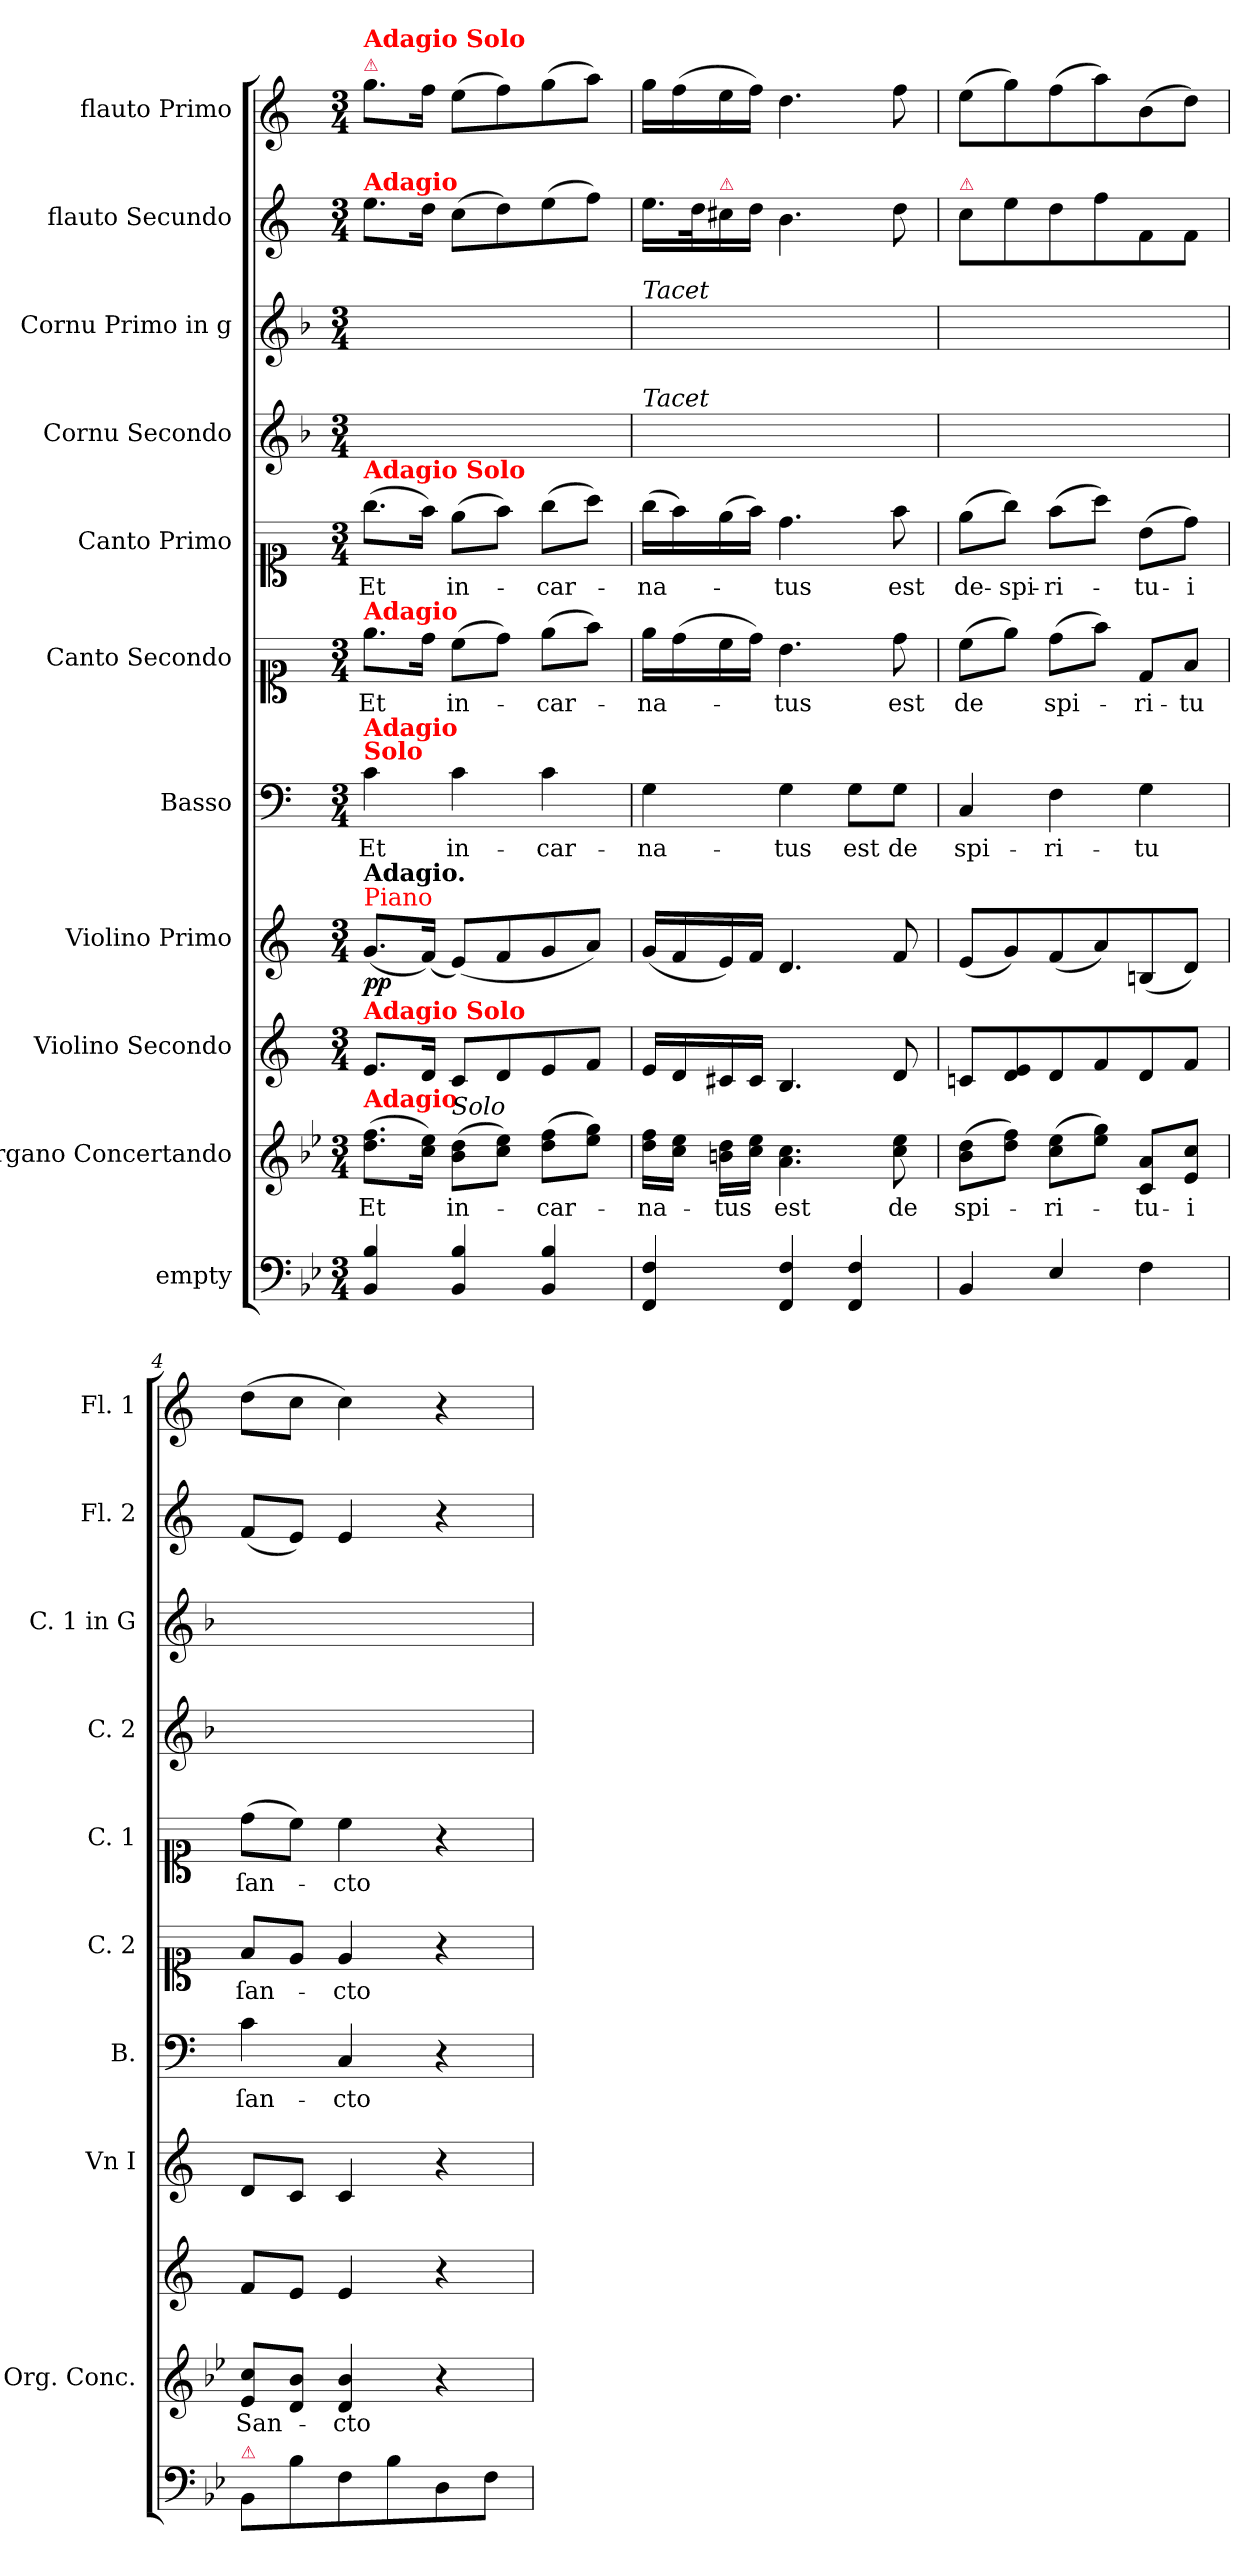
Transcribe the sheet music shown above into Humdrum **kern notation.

**kern	**kern	**text	**dynam	**kern	**dynam	**kern	**dynam	**kern	**text	**kern	**text	**kern	**text	**kern	**kern	**kern	**dynam	**kern	**dynam
*part11	*part10	*part10	*part10	*part9	*part9	*part8	*part8	*part7	*part7	*part6	*part6	*part5	*part5	*part4	*part3	*part2	*part2	*part1	*part1
*staff11	*staff10	*staff10	*staff10	*staff9	*staff9	*staff8	*staff8	*staff7	*staff7	*staff6	*staff6	*staff5	*staff5	*staff4	*staff3	*staff2	*staff2	*staff1	*staff1
*I"empty	*I"Organo Concertando	*	*	*I"Violino Secondo	*	*I"Violino Primo	*	*I"Basso	*	*I"Canto Secondo	*	*I"Canto Primo	*	*I"Cornu Secondo	*I"Cornu Primo in g	*I"flauto Secundo	*	*I"flauto Primo	*
*	*I'Org. Conc.	*	*	*	*	*I'Vn I	*	*I'B.	*	*I'C. 2	*	*I'C. 1	*	*I'C. 2	*I'C. 1 in G	*I'Fl. 2	*	*I'Fl. 1	*
*clefF4	*clefG2	*	*	*clefG2	*	*clefG2	*	*clefF4	*	*clefC1	*	*clefC1	*	*clefG2	*clefG2	*clefG2	*	*clefG2	*
*ITrd-1c-2	*ITrd-1c-2	*	*	*	*	*	*	*	*	*	*	*	*	*ITrd3c5	*ITrd3c5	*	*	*	*
*k[]	*k[]	*	*	*k[]	*	*k[]	*	*k[]	*	*k[]	*	*k[]	*	*k[]	*k[]	*k[]	*	*k[]	*
*M3/4	*M3/4	*	*	*M3/4	*	*M3/4	*	*M3/4	*	*M3/4	*	*M3/4	*	*M3/4	*M3/4	*M3/4	*	*M3/4	*
=1	=1	=1	=1	=1	=1	=1	=1	=1	=1	=1	=1	=1	=1	=1	=1	=1	=1	=1	=1
!	!	!	!	!	!	!	!	!	!	!	!	!	!	!	!	!	!	!LO:TX:a:color=crimson:t=⚠	!
!	!	!	!	!	!	!	!	!	!	!	!	!	!	!	!	!	!	!LO:TX:a:B:color=red:t=Adagio Solo	!
!	!	!	!	!	!	!	!	!	!	!	!	!	!	!	!	!LO:TX:a:B:color=red:t=Adagio	!	!	!
!	!	!	!	!	!	!	!	!	!	!	!	!LO:TX:a:B:color=red:t=Adagio Solo	!	!	!	!	!	!	!
!	!	!	!	!	!	!	!	!	!	!LO:TX:a:B:color=red:t=Adagio	!	!	!	!	!	!	!	!	!
!	!	!	!	!	!	!	!	!LO:TX:a:B:color=red:t=Adagio\nSolo	!	!	!	!	!	!	!	!	!	!	!
!	!	!	!	!	!	!LO:TX:a:color=red:t=Piano	!	!	!	!	!	!	!	!	!	!	!	!	!
!	!	!	!	!	!	!LO:TX:a:B:t=Adagio.	!	!	!	!	!	!	!	!	!	!	!	!	!
!	!	!	!	!LO:TX:a:B:color=red:t=Adagio Solo	!	!	!	!	!	!	!	!	!	!	!	!	!	!	!
!	!LO:TX:a:B:color=red:t=Adagio	!	!	!	!	!	!	!	!	!	!	!	!	!	!	!	!	!	!
!	!	!	!LO:DY:a	!	!LO:DY:b	!	!LO:DY:b	!	!	!	!	!	!	!	!	!	!LO:DY:a	!	!LO:DY:a
4C/ 4c/	(8.ee\ 8.gg\L	Et	Piano	8.e/L	piano.	(8.g/L	pp	4c\	Et	8.ee\L	Et	(8.gg\L	Et	2.ryy	2.ryy	8.ee\L	Pia	8.gg\L	Piano
.	16dd\ 16ff\Jk)	.	.	16d/Jk	.	(16f/Jk)	.	.	.	16dd\Jk	.	16ff\Jk)	.	.	.	16dd\Jk	.	16ff\Jk	.
!	!LO:TX:a:i:t=Solo	!	!	!	!	!	!	!	!	!	!	!	!	!	!	!	!	!	!
4C/ 4c/	(8cc\ 8ee\L	in-	.	8c/L	.	(8e/L)	.	4c\	in-	(8cc\L	in-	(8ee\L	in-	.	.	(8cc\L	.	(8ee\L	.
.	8dd\ 8ff\J)	.	.	8d/	.	8f/	.	.	.	8dd\J)	.	8ff\J)	.	.	.	8dd\)	.	8ff\)	.
4C/ 4c/	(8ee\ 8gg\L	-car-	.	8e/	.	8g/	.	4c\	-car-	(8ee\L	-car-	(8gg\L	-car-	.	.	(8ee\	.	(8gg\	.
.	8ff\ 8aa\J)	.	.	8f/J	.	8a/J)	.	.	.	8ff\J)	.	8aa\J)	.	.	.	8ff\J)	.	8aa\J)	.
=2	=2	=2	=2	=2	=2	=2	=2	=2	=2	=2	=2	=2	=2	=2	=2	=2	=2	=2	=2
!	!	!	!	!	!	!	!	!	!	!	!	!	!	!	!LO:TX:a:i:t=Tacet	!	!	!	!
!	!	!	!	!	!	!	!	!	!	!	!	!	!	!LO:TX:a:i:t=Tacet	!	!	!	!	!
4GG/ 4G/	16ee\ 16gg\LL	-na-	.	16e/LL	.	(16g/LL	.	4G\	-na-	16ee\LL	-na-	(16gg\LL	-na-	2.ryy	2.ryy	16.ee\LL	.	16gg\LL	.
.	16dd\ 16ff\JJ	.	.	16d/	.	16f/	.	.	.	(16dd\	.	16ff\)	.	.	.	.	.	(16ff\	.
.	.	.	.	.	.	.	.	.	.	.	.	.	.	.	.	32dd\K	.	.	.
!	!	!	!	!	!	!	!	!	!	!	!	!	!	!	!	!LO:TX:a:color=crimson:t=⚠	!	!	!
.	16cc#X\ 16ee\LL	-tus	.	16c#X/	.	16e/)	.	.	.	16cc\	.	(16ee\	.	.	.	16cc#X\	.	16ee\	.
.	16dd\ 16ff\JJ	.	.	16c#/JJ	.	16f/JJ	.	.	.	16dd\JJ)	.	16ff\JJ)	.	.	.	16dd\JJ	.	16ff\JJ)	.
4GG/ 4G/	4.b\ 4.dd\	est	.	4.B/	.	4.d/	.	4G\	-tus	4.b\	-tus	4.dd\	-tus	.	.	4.b\	.	4.dd\	.
4GG/ 4G/	.	.	.	.	.	.	.	8G\L	est	.	.	.	.	.	.	.	.	.	.
.	8dd\ 8ff\	de	.	8d/	.	8f/	.	8G\J	de	8dd\	est	8ff\	est	.	.	8dd\	.	8ff\	.
=3	=3	=3	=3	=3	=3	=3	=3	=3	=3	=3	=3	=3	=3	=3	=3	=3	=3	=3	=3
!	!	!	!	!	!	!	!	!	!	!	!	!	!	!	!	!LO:TX:a:color=crimson:t=⚠	!	!	!
4C/	(8cc\ 8ee\L	spi-	.	8cn/L	.	(8e/L	.	4C/	spi-	(8cc\L	de	(8ee\L	de-	2.ryy	2.ryy	8cc\L	.	(8ee\L	.
.	8ee\ 8gg\J)	.	.	8d/ 8e/	.	8g/)	.	.	.	8ee\J)	.	8gg\J)	-spi-	.	.	8ee\	.	8gg\)	.
4F/	(8dd\ 8ff\L	-ri-	.	8d/	.	(8f/	.	4F\	-ri-	(8dd\L	spi-	(8ff\L	-ri-	.	.	8dd\	.	(8ff\	.
.	8ff\ 8aa\J)	.	.	8f/	.	8a/)	.	.	.	8ff\J)	.	8aa\J)	.	.	.	8ff\	.	8aa\)	.
4G\	8d/ 8b/L	-tu-	.	8d/	.	(8Bn/	.	4G\	-tu	8d/L	-ri-	(8b\L	-tu-	.	.	8f/	.	(8b\	.
.	8f/ 8dd/J	-i	.	8f/J	.	8d/J)	.	.	.	8f/J	-tu	8dd\J)	-i	.	.	8f/J	.	8dd\J)	.
=4	=4	=4	=4	=4	=4	=4	=4	=4	=4	=4	=4	=4	=4	=4	=4	=4	=4	=4	=4
!LO:TX:a:color=crimson:t=⚠	!	!	!	!	!	!	!	!	!	!	!	!	!	!	!	!	!	!	!
8C/L	8f/ 8dd/L	San-	.	8f/L	.	8d/L	.	4c\	ſan-	8f/L	ſan-	(8dd\L	ſan-	2.ryy	2.ryy	(8f/L	.	(8dd\L	.
8c\	8e/ 8cc/J	.	.	8e/J	.	8c/J	.	.	.	8e/J	.	8cc\J)	.	.	.	8e/J)	.	8cc\J	.
8G\	4e/ 4cc/	-cto	.	4e/	.	4c/	.	4C/	-cto	4e/	-cto	4cc\	-cto	.	.	4e/	.	4cc\)	.
8c\	.	.	.	.	.	.	.	.	.	.	.	.	.	.	.	.	.	.	.
8E\	4r	.	.	4r	.	4r	.	4r	.	4r	.	4r	.	.	.	4r	.	4r	.
8G\J	.	.	.	.	.	.	.	.	.	.	.	.	.	.	.	.	.	.	.
=	=	=	=	=	=	=	=	=	=	=	=	=	=	=	=	=	=	=	=
*-	*-	*-	*-	*-	*-	*-	*-	*-	*-	*-	*-	*-	*-	*-	*-	*-	*-	*-	*-
